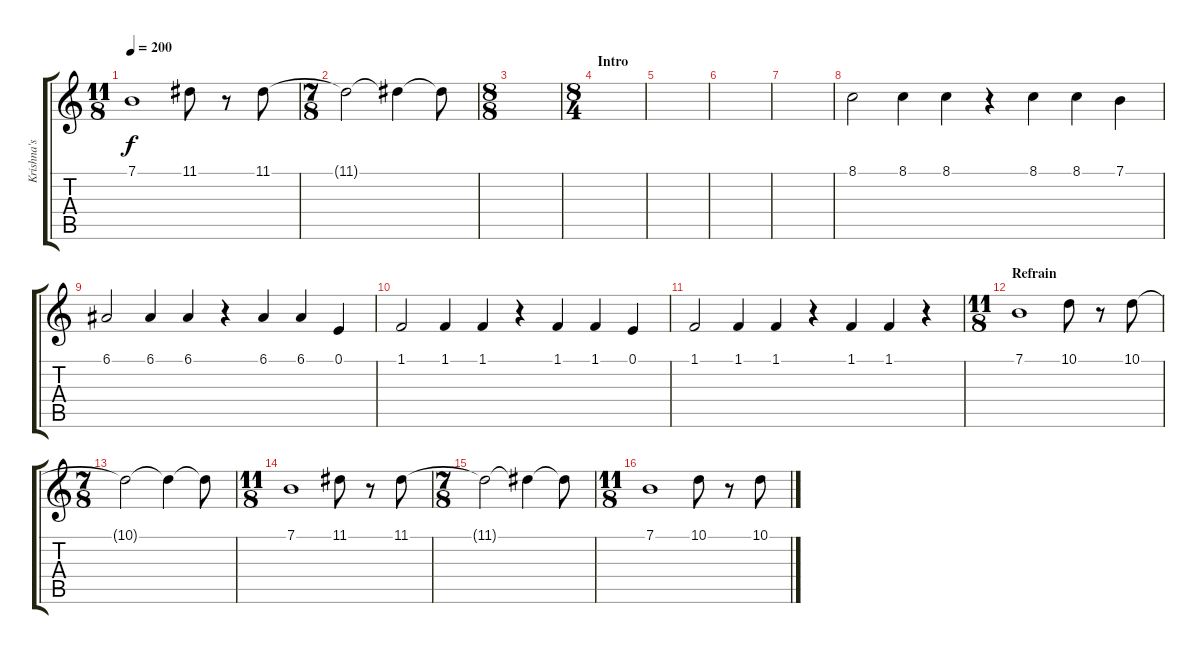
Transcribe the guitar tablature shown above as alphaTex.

\track ("Krishna's Voice" "Krishna's ") {instrument lead1square}
\staff {score tabs}
\tuning (E4 B3 G3 D3 A2 E2) {hide}
\ts (11 8)
\tempo 200
\clef g2
\ks c
7.1.1{dy f} 11.1.8 r.8 11.1.8 |
\ts (7 8)
11.1{t}.2 11.1{t}.4 11.1{t}.8 |
\ts (8 8)
|
\ts (8 4)
\section ("" "Intro")
|
|
|
|
8.1.2 8.1.4 8.1.4 r.4 8.1.4 8.1.4 7.1.4 |
6.1.2 6.1.4 6.1.4 r.4 6.1.4 6.1.4 0.1.4 |
1.1.2 1.1.4 1.1.4 r.4 1.1.4 1.1.4 0.1.4 |
1.1.2 1.1.4 1.1.4 r.4 1.1.4 1.1.4 r.4 |
\ts (11 8)
\section ("" "Refrain")
7.1.1 10.1.8 r.8 10.1.8 |
\ts (7 8)
10.1{t}.2 10.1{t}.4 10.1{t}.8 |
\ts (11 8)
7.1.1 11.1.8 r.8 11.1.8 |
\ts (7 8)
11.1{t}.2 11.1{t}.4 11.1{t}.8 |
\ts (11 8)
7.1.1 10.1.8 r.8 10.1.8
